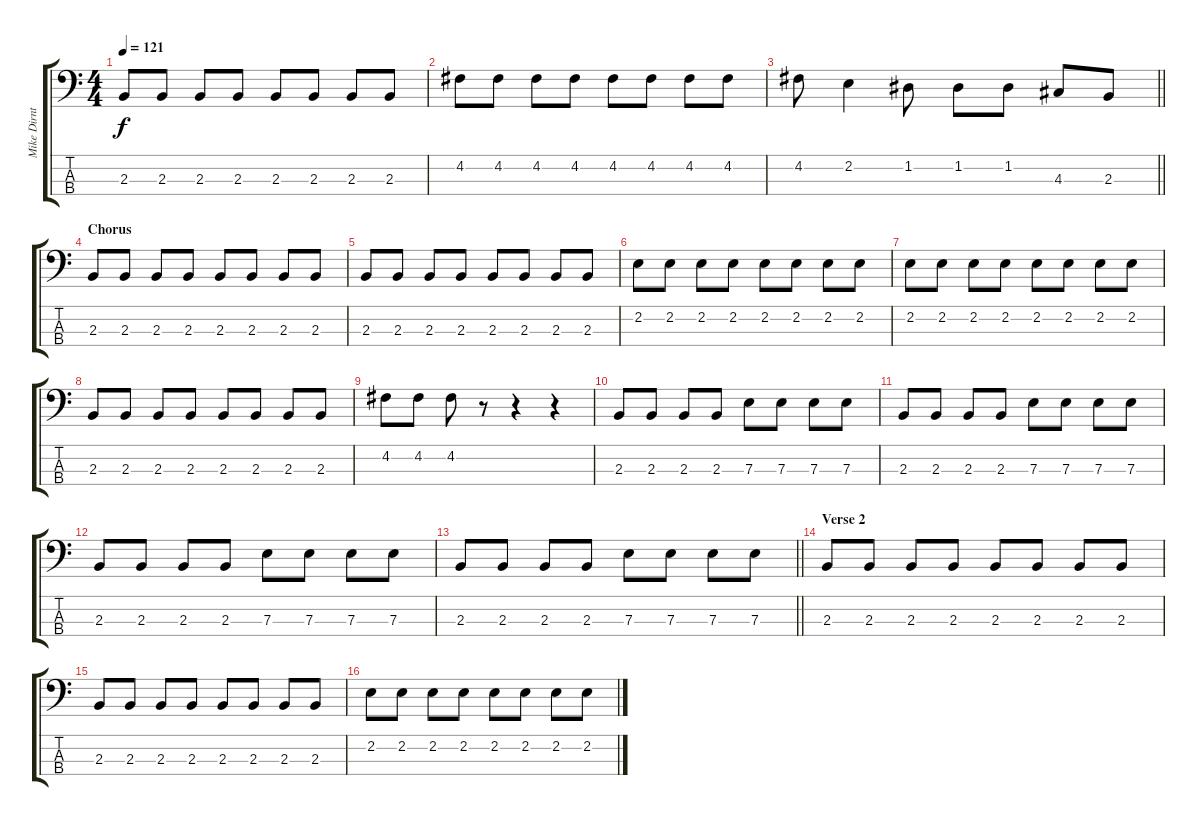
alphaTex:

\track ("Mike Dirnt - Bass" "Mike Dirnt") {instrument electricbasspick}
\staff {score tabs}
\tuning (G2 D2 A1 E1) {hide}
\ts (4 4)
\tempo 121
\clef f4
\ks c
2.3.8{dy f} 2.3.8 2.3.8 2.3.8 2.3.8 2.3.8 2.3.8 2.3.8 |
4.2.8 4.2.8 4.2.8 4.2.8 4.2.8 4.2.8 4.2.8 4.2.8 |
\barLineRight lightlight
4.2.8 2.2.4 1.2.8 1.2.8 1.2.8 4.3.8 2.3.8 |
\section ("" "Chorus")
2.3.8 2.3.8 2.3.8 2.3.8 2.3.8 2.3.8 2.3.8 2.3.8 |
2.3.8 2.3.8 2.3.8 2.3.8 2.3.8 2.3.8 2.3.8 2.3.8 |
2.2.8 2.2.8 2.2.8 2.2.8 2.2.8 2.2.8 2.2.8 2.2.8 |
2.2.8 2.2.8 2.2.8 2.2.8 2.2.8 2.2.8 2.2.8 2.2.8 |
2.3.8 2.3.8 2.3.8 2.3.8 2.3.8 2.3.8 2.3.8 2.3.8 |
4.2.8 4.2.8 4.2.8 r.8 r.4 r.4 |
2.3.8 2.3.8 2.3.8 2.3.8 7.3.8 7.3.8 7.3.8 7.3.8 |
2.3.8 2.3.8 2.3.8 2.3.8 7.3.8 7.3.8 7.3.8 7.3.8 |
2.3.8 2.3.8 2.3.8 2.3.8 7.3.8 7.3.8 7.3.8 7.3.8 |
\barLineRight lightlight
2.3.8 2.3.8 2.3.8 2.3.8 7.3.8 7.3.8 7.3.8 7.3.8 |
\section ("" "Verse 2")
2.3.8{volume 12 balance 8 instrument electricbasspick} 2.3.8 2.3.8 2.3.8 2.3.8 2.3.8 2.3.8 2.3.8 |
2.3.8 2.3.8 2.3.8 2.3.8 2.3.8 2.3.8 2.3.8 2.3.8 |
2.2.8 2.2.8 2.2.8 2.2.8 2.2.8 2.2.8 2.2.8 2.2.8
